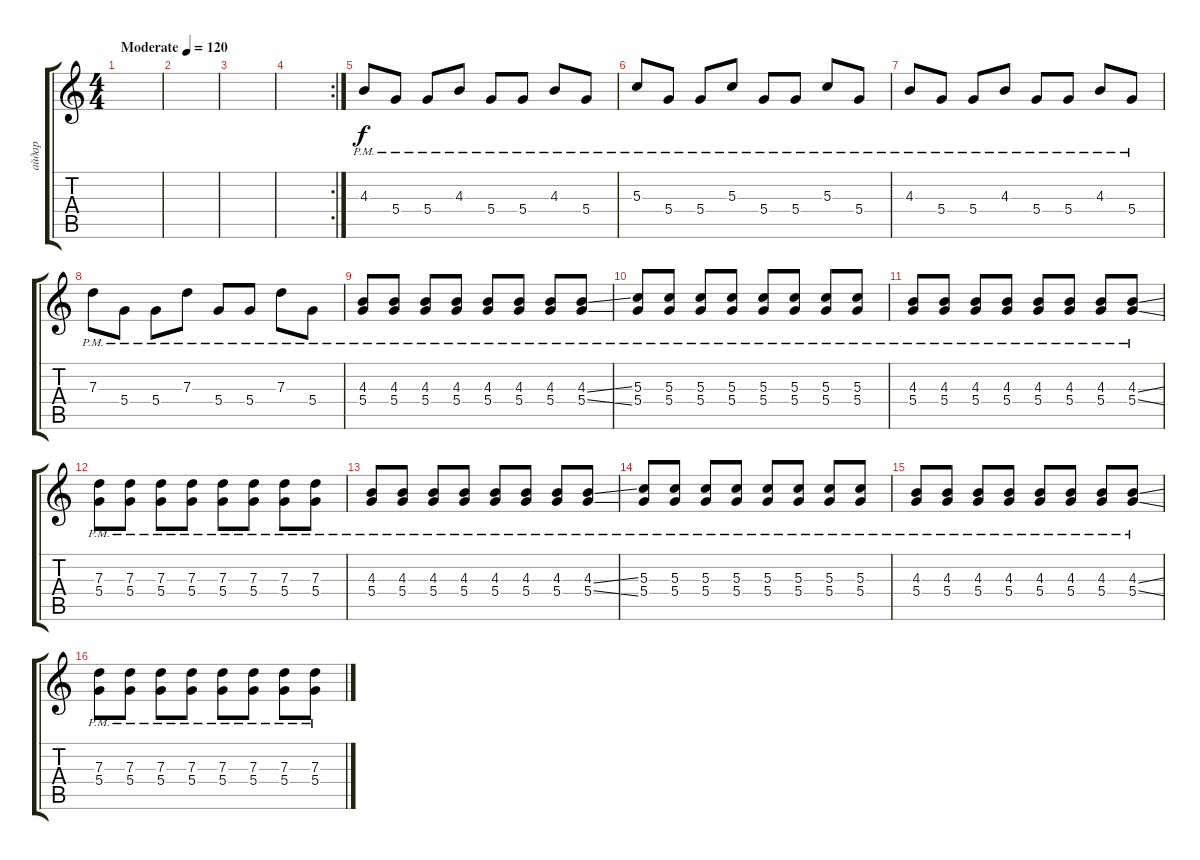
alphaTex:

\track ("айдар" "айдар") {instrument distortionguitar}
\staff {score tabs}
\tuning (E4 B3 G3 D3 A2 E2) {hide}
\ts (4 4)
\tempo (120 "Moderate")
\clef g2
\ks c
|
|
|
\rc 2
|
4.3{pm}.8 5.4{pm}.8 5.4{pm}.8 4.3{pm}.8 5.4{pm}.8 5.4{pm}.8 4.3{pm}.8 5.4{pm}.8 |
5.3{pm}.8 5.4{pm}.8 5.4{pm}.8 5.3{pm}.8 5.4{pm}.8 5.4{pm}.8 5.3{pm}.8 5.4{pm}.8 |
4.3{pm}.8 5.4{pm}.8 5.4{pm}.8 4.3{pm}.8 5.4{pm}.8 5.4{pm}.8 4.3{pm}.8 5.4{pm}.8 |
7.3{pm}.8 5.4{pm}.8 5.4{pm}.8 7.3{pm}.8 5.4{pm}.8 5.4{pm}.8 7.3{pm}.8 5.4{pm}.8 |
(4.3{pm} 5.4{pm}).8 (4.3{pm} 5.4{pm}).8 (4.3{pm} 5.4{pm}).8 (4.3{pm} 5.4{pm}).8 (4.3{pm} 5.4{pm}).8 (4.3{pm} 5.4{pm}).8 (4.3{pm} 5.4{pm}).8 (4.3{ss pm} 5.4{ss pm}).8 |
(5.3{pm} 5.4{pm}).8 (5.3{pm} 5.4{pm}).8 (5.3{pm} 5.4{pm}).8 (5.3{pm} 5.4{pm}).8 (5.3{pm} 5.4{pm}).8 (5.3{pm} 5.4{pm}).8 (5.3{pm} 5.4{pm}).8 (5.3{pm} 5.4{pm}).8 |
(4.3{pm} 5.4{pm}).8 (4.3{pm} 5.4{pm}).8 (4.3{pm} 5.4{pm}).8 (4.3{pm} 5.4{pm}).8 (4.3{pm} 5.4{pm}).8 (4.3{pm} 5.4{pm}).8 (4.3{pm} 5.4{pm}).8 (4.3{ss pm} 5.4{ss pm}).8 |
(7.3{pm} 5.4{pm}).8 (7.3{pm} 5.4{pm}).8 (7.3{pm} 5.4{pm}).8 (7.3{pm} 5.4{pm}).8 (7.3{pm} 5.4{pm}).8 (7.3{pm} 5.4{pm}).8 (7.3{pm} 5.4{pm}).8 (7.3{pm} 5.4{pm}).8 |
(4.3{pm} 5.4{pm}).8 (4.3{pm} 5.4{pm}).8 (4.3{pm} 5.4{pm}).8 (4.3{pm} 5.4{pm}).8 (4.3{pm} 5.4{pm}).8 (4.3{pm} 5.4{pm}).8 (4.3{pm} 5.4{pm}).8 (4.3{ss pm} 5.4{ss pm}).8 |
(5.3{pm} 5.4{pm}).8 (5.3{pm} 5.4{pm}).8 (5.3{pm} 5.4{pm}).8 (5.3{pm} 5.4{pm}).8 (5.3{pm} 5.4{pm}).8 (5.3{pm} 5.4{pm}).8 (5.3{pm} 5.4{pm}).8 (5.3{pm} 5.4{pm}).8 |
(4.3{pm} 5.4{pm}).8 (4.3{pm} 5.4{pm}).8 (4.3{pm} 5.4{pm}).8 (4.3{pm} 5.4{pm}).8 (4.3{pm} 5.4{pm}).8 (4.3{pm} 5.4{pm}).8 (4.3{pm} 5.4{pm}).8 (4.3{ss pm} 5.4{ss pm}).8 |
(7.3{pm} 5.4{pm}).8 (7.3{pm} 5.4{pm}).8 (7.3{pm} 5.4{pm}).8 (7.3{pm} 5.4{pm}).8 (7.3{pm} 5.4{pm}).8 (7.3{pm} 5.4{pm}).8 (7.3{pm} 5.4{pm}).8 (7.3{pm} 5.4{pm}).8
